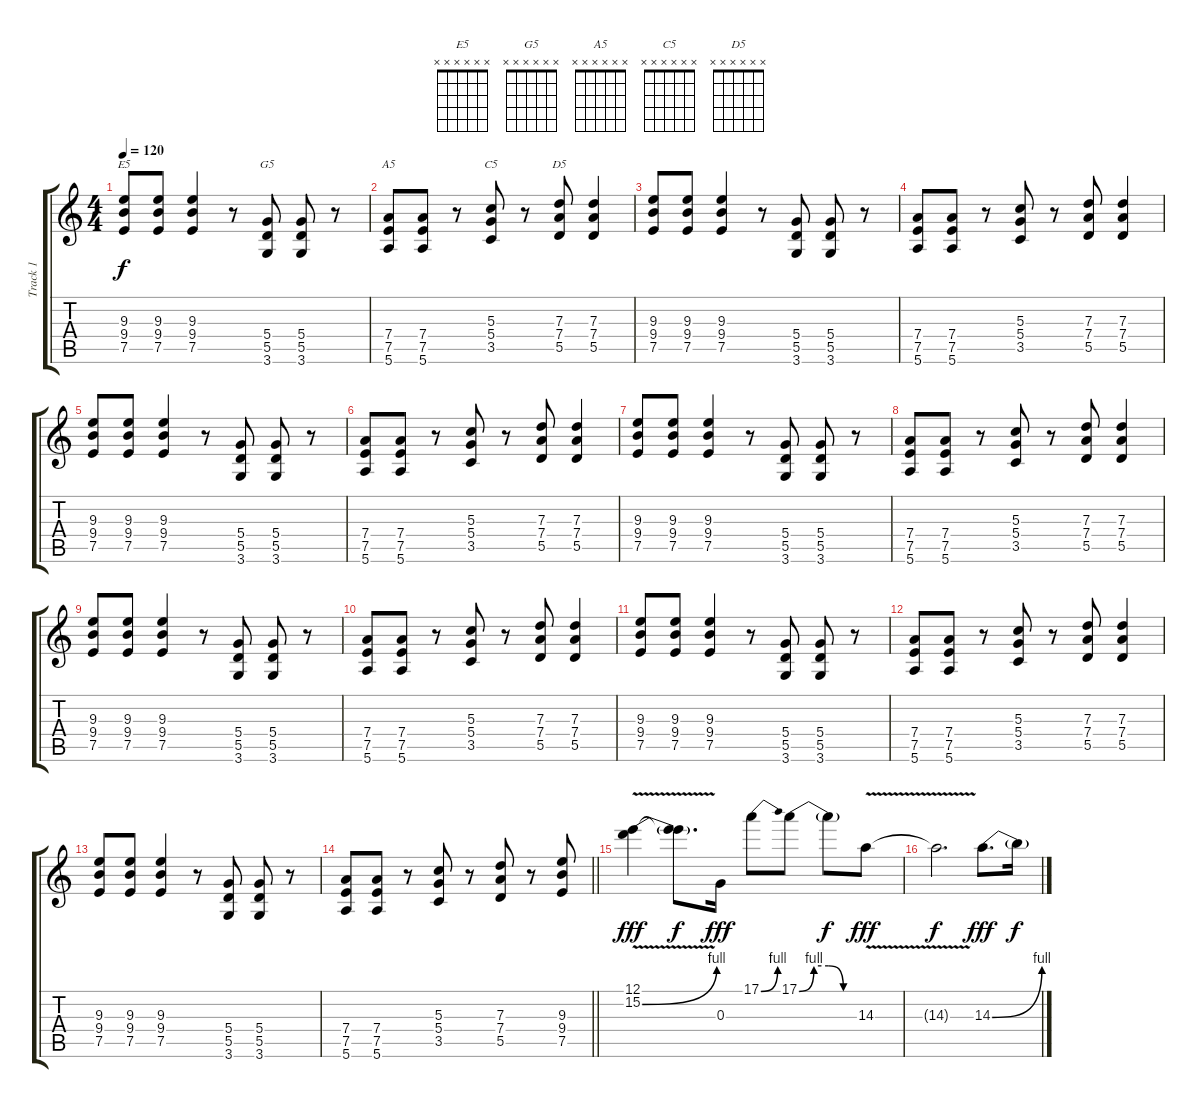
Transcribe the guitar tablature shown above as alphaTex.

\track ("Track 1" "Track 1") {instrument overdrivenguitar}
\staff {score tabs}
\tuning (E4 B3 G3 D3 A2 E2) {hide}
\chord ("E5" x x x x x x)
\chord ("G5" x x x x x x)
\chord ("A5" x x x x x x)
\chord ("C5" x x x x x x)
\chord ("D5" x x x x x x)
\ts (4 4)
\tempo 120
\clef g2
\ks c
(9.3 9.4 7.5).8{ch "E5" dy f} (9.3 9.4 7.5).8 (9.3 9.4 7.5).4 r.8 (5.4 5.5 3.6).8{ch "G5"} (5.4 5.5 3.6).8 r.8 |
(7.4 7.5 5.6).8{ch "A5"} (7.4 7.5 5.6).8 r.8 (5.3 5.4 3.5).8{ch "C5"} r.8 (7.3 7.4 5.5).8{ch "D5"} (7.3 7.4 5.5).4 |
(9.3 9.4 7.5).8 (9.3 9.4 7.5).8 (9.3 9.4 7.5).4 r.8 (5.4 5.5 3.6).8 (5.4 5.5 3.6).8 r.8 |
(7.4 7.5 5.6).8 (7.4 7.5 5.6).8 r.8 (5.3 5.4 3.5).8 r.8 (7.3 7.4 5.5).8 (7.3 7.4 5.5).4 |
(9.3 9.4 7.5).8 (9.3 9.4 7.5).8 (9.3 9.4 7.5).4 r.8 (5.4 5.5 3.6).8 (5.4 5.5 3.6).8 r.8 |
(7.4 7.5 5.6).8 (7.4 7.5 5.6).8 r.8 (5.3 5.4 3.5).8 r.8 (7.3 7.4 5.5).8 (7.3 7.4 5.5).4 |
(9.3 9.4 7.5).8 (9.3 9.4 7.5).8 (9.3 9.4 7.5).4 r.8 (5.4 5.5 3.6).8 (5.4 5.5 3.6).8 r.8 |
(7.4 7.5 5.6).8 (7.4 7.5 5.6).8 r.8 (5.3 5.4 3.5).8 r.8 (7.3 7.4 5.5).8 (7.3 7.4 5.5).4 |
(9.3 9.4 7.5).8 (9.3 9.4 7.5).8 (9.3 9.4 7.5).4 r.8 (5.4 5.5 3.6).8 (5.4 5.5 3.6).8 r.8 |
(7.4 7.5 5.6).8 (7.4 7.5 5.6).8 r.8 (5.3 5.4 3.5).8 r.8 (7.3 7.4 5.5).8 (7.3 7.4 5.5).4 |
(9.3 9.4 7.5).8 (9.3 9.4 7.5).8 (9.3 9.4 7.5).4 r.8 (5.4 5.5 3.6).8 (5.4 5.5 3.6).8 r.8 |
(7.4 7.5 5.6).8 (7.4 7.5 5.6).8 r.8 (5.3 5.4 3.5).8 r.8 (7.3 7.4 5.5).8 (7.3 7.4 5.5).4 |
(9.3 9.4 7.5).8 (9.3 9.4 7.5).8 (9.3 9.4 7.5).4 r.8 (5.4 5.5 3.6).8 (5.4 5.5 3.6).8 r.8 |
\barLineRight lightlight
(7.4 7.5 5.6).8 (7.4 7.5 5.6).8 r.8 (5.3 5.4 3.5).8 r.8 (7.3 7.4 5.5).8 r.8 (9.3 9.4 7.5).8 |
(12.1{v} 15.2{be (bend 0 0 60 4) v}).4{dy fff} (12.1{t} 15.2{t}).8{d dy f} 0.3.16{dy fff} 17.1{be (bend 0 0 60 4)}.8 17.1{be (custom 0 0 15 4 30 4 45 0 60 0)}.8 17.1{t}.8{dy f} 14.3{v}.8{dy fff} |
14.3{t}.2{d dy f} 14.3{be (bend 0 0 60 4)}.8{d dy fff} 14.3{t}.16{dy f}
